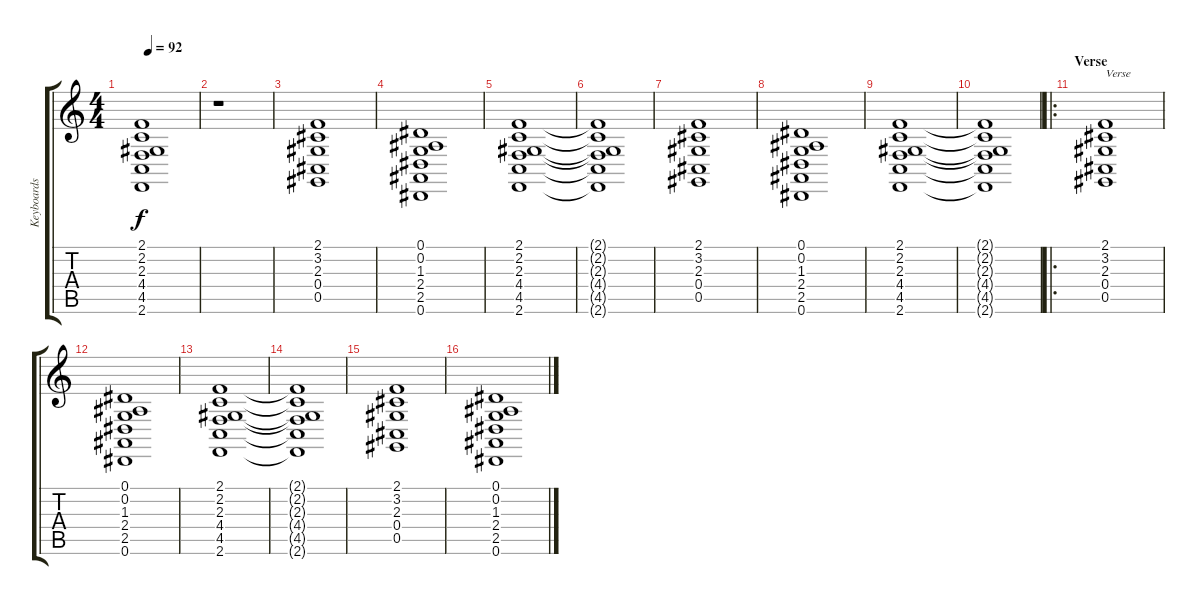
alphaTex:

\track ("Keyboards" "Keyboards") {instrument reedorgan}
\staff {score tabs}
\tuning (Eb4 Bb3 Gb3 Db3 Ab2 Eb2) {hide}
\ts (4 4)
\tempo 92
\clef g2
\ks c
(2.1 2.2 2.3 4.4 4.5 2.6).1{dy f} |
r.1 |
(2.1 3.2 2.3 0.4 0.5).1 |
(0.1 0.2 1.3 2.4 2.5 0.6).1 |
(2.1 2.2 2.3 4.4 4.5 2.6).1 |
(2.1{t} 2.2{t} 2.3{t} 4.4{t} 4.5{t} 2.6{t}).1 |
(2.1 3.2 2.3 0.4 0.5).1 |
(0.1 0.2 1.3 2.4 2.5 0.6).1 |
(2.1 2.2 2.3 4.4 4.5 2.6).1 |
(2.1{t} 2.2{t} 2.3{t} 4.4{t} 4.5{t} 2.6{t}).1 |
\ro
\section ("" "Verse")
(2.1 3.2 2.3 0.4 0.5).1{txt "Verse"} |
(0.1 0.2 1.3 2.4 2.5 0.6).1 |
(2.1 2.2 2.3 4.4 4.5 2.6).1 |
(2.1{t} 2.2{t} 2.3{t} 4.4{t} 4.5{t} 2.6{t}).1 |
(2.1 3.2 2.3 0.4 0.5).1 |
(0.1 0.2 1.3 2.4 2.5 0.6).1
